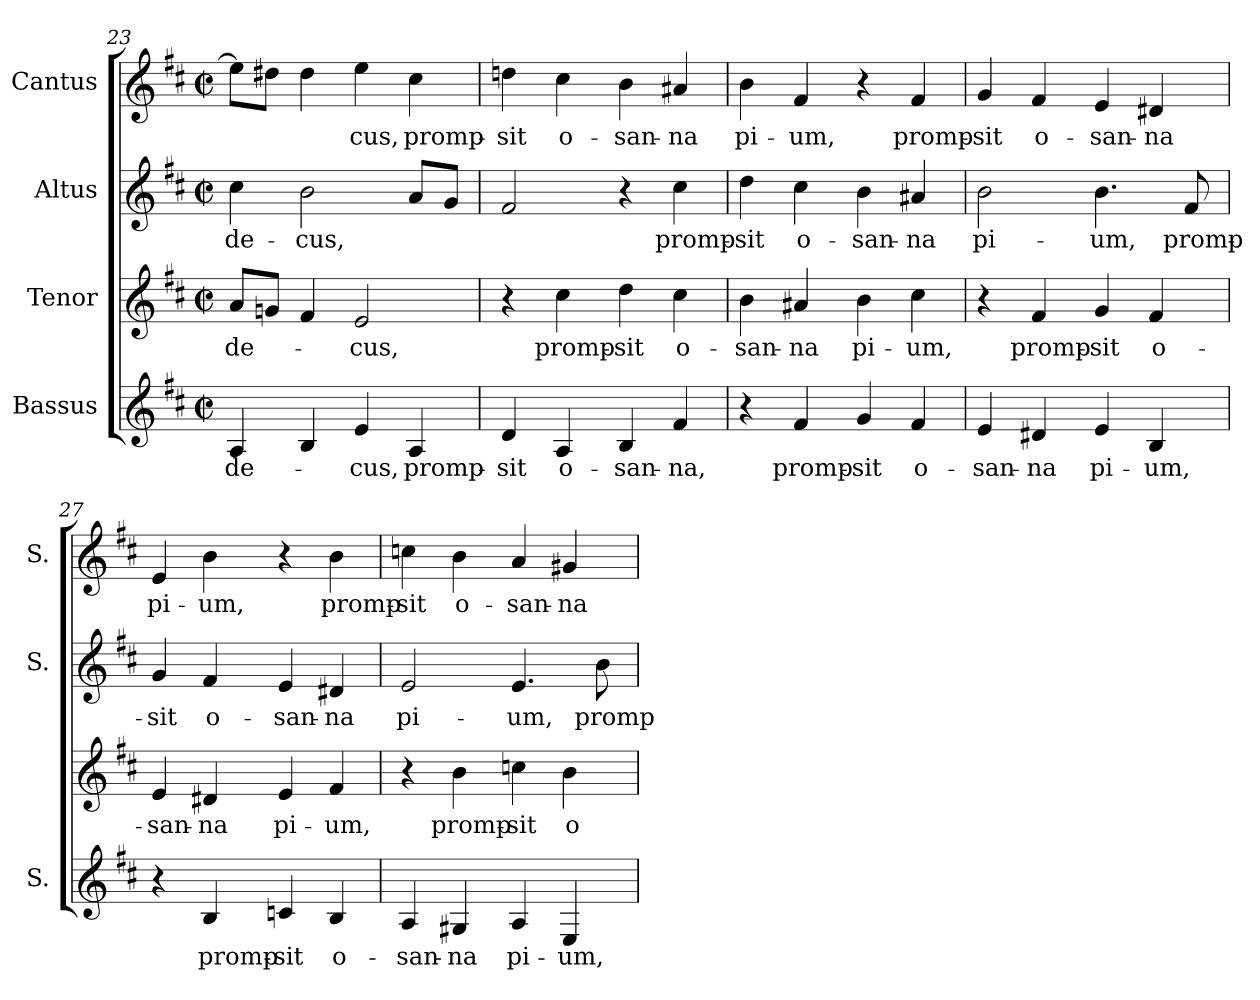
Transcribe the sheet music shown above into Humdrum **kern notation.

**kern	**text	**kern	**text	**kern	**text	**kern	**text
*part4	*part4	*part3	*part3	*part2	*part2	*part1	*part1
*staff4	*staff4	*staff3	*staff3	*staff2	*staff2	*staff1	*staff1
*I"Bassus	*	*I"Tenor	*	*I"Altus	*	*I"Cantus	*
*I'S.	*	*	*	*I'S.	*	*I'S.	*
*clefG2	*	*clefG2	*	*clefG2	*	*clefG2	*
*k[f#c#]	*	*k[f#c#]	*	*k[f#c#]	*	*k[f#c#]	*
*D:	*	*D:	*	*D:	*	*D:	*
*M2/2	*	*M2/2	*	*M2/2	*	*M2/2	*
*met(c|)	*	*met(c|)	*	*met(c|)	*	*met(c|)	*
=23	=23	=23	=23	=23	=23	=23	=23
!	!LO:LY:b:color=#000000	!	!	!	!	!	!
!	!	!	!LO:LY:b:color=#000000	!	!	!	!
!	!	!	!	!	!LO:LY:b:color=#000000	!	!
4Ai/	de-	8ai/L	de-	4cc#i\	de-	8eei\L]	.
.	.	8gni/J	.	.	.	8dd#Xi\J	.
!	!	!	!	!	!LO:LY:b:color=#000000	!	!
4Bi/	.	4f#i/	.	2bi\	-cus,	4dd#i\	.
!	!LO:LY:b:color=#000000	!	!	!	!	!	!
!	!	!	!LO:LY:b:color=#000000	!	!	!	!
!	!	!	!	!	!	!	!LO:LY:b:color=#000000
4ei/	-cus,	2ei/	-cus,	.	.	4eei\	-cus,
!	!LO:LY:b:color=#000000	!	!	!	!	!	!
!	!	!	!	!	!	!	!LO:LY:b:color=#000000
4Ai/	promp-	.	.	8ai/L	.	4cc#i\	promp-
.	.	.	.	8gi/J	.	.	.
!!LO:PB:g=z
=24	=24	=24	=24	=24	=24	=24	=24
!	!LO:LY:b:color=#000000	!	!	!	!	!	!
!	!	!	!	!	!	!	!LO:LY:b:color=#000000
4di/	-sit	4r	.	2f#i/	.	4ddni\	-sit
!	!LO:LY:b:color=#000000	!	!	!	!	!	!
!	!	!	!LO:LY:b:color=#000000	!	!	!	!
!	!	!	!	!	!	!	!LO:LY:b:color=#000000
4Ai/	o-	4cc#i\	promp-	.	.	4cc#i\	o-
!	!LO:LY:b:color=#000000	!	!	!	!	!	!
!	!	!	!LO:LY:b:color=#000000	!	!	!	!
!	!	!	!	!	!	!	!LO:LY:b:color=#000000
4Bi/	-san-	4ddi\	-sit	4r	.	4bi\	-san-
!	!LO:LY:b:color=#000000	!	!	!	!	!	!
!	!	!	!LO:LY:b:color=#000000	!	!	!	!
!	!	!	!	!	!LO:LY:b:color=#000000	!	!
!	!	!	!	!	!	!	!LO:LY:b:color=#000000
4f#i/	-na,	4cc#i\	o-	4cc#i\	promp-	4a#Xi/	-na
=25	=25	=25	=25	=25	=25	=25	=25
!	!	!	!LO:LY:b:color=#000000	!	!	!	!
!	!	!	!	!	!LO:LY:b:color=#000000	!	!
!	!	!	!	!	!	!	!LO:LY:b:color=#000000
4r	.	4bi\	-san-	4ddi\	-sit	4bi\	pi-
!	!LO:LY:b:color=#000000	!	!	!	!	!	!
!	!	!	!LO:LY:b:color=#000000	!	!	!	!
!	!	!	!	!	!LO:LY:b:color=#000000	!	!
!	!	!	!	!	!	!	!LO:LY:b:color=#000000
4f#i/	promp-	4a#Xi/	-na	4cc#i\	o-	4f#i/	-um,
!	!LO:LY:b:color=#000000	!	!	!	!	!	!
!	!	!	!LO:LY:b:color=#000000	!	!	!	!
!	!	!	!	!	!LO:LY:b:color=#000000	!	!
4gi/	-sit	4bi\	pi-	4bi\	-san-	4r	.
!	!LO:LY:b:color=#000000	!	!	!	!	!	!
!	!	!	!LO:LY:b:color=#000000	!	!	!	!
!	!	!	!	!	!LO:LY:b:color=#000000	!	!
!	!	!	!	!	!	!	!LO:LY:b:color=#000000
4f#i/	o-	4cc#i\	-um,	4a#Xi/	-na	4f#i/	promp-
=26	=26	=26	=26	=26	=26	=26	=26
!	!LO:LY:b:color=#000000	!	!	!	!	!	!
!	!	!	!	!	!LO:LY:b:color=#000000	!	!
!	!	!	!	!	!	!	!LO:LY:b:color=#000000
4ei/	-san-	4r	.	2bi\	pi-	4gi/	-sit
!	!LO:LY:b:color=#000000	!	!	!	!	!	!
!	!	!	!LO:LY:b:color=#000000	!	!	!	!
!	!	!	!	!	!	!	!LO:LY:b:color=#000000
4d#Xi/	-na	4f#i/	promp-	.	.	4f#i/	o-
!	!LO:LY:b:color=#000000	!	!	!	!	!	!
!	!	!	!LO:LY:b:color=#000000	!	!	!	!
!	!	!	!	!	!LO:LY:b:color=#000000	!	!
!	!	!	!	!	!	!	!LO:LY:b:color=#000000
4ei/	pi-	4gi/	-sit	4.bi\	-um,	4ei/	-san-
!	!LO:LY:b:color=#000000	!	!	!	!	!	!
!	!	!	!LO:LY:b:color=#000000	!	!	!	!
!	!	!	!	!	!	!	!LO:LY:b:color=#000000
4Bi/	-um,	4f#i/	o-	.	.	4d#Xi/	-na
!	!	!	!	!	!LO:LY:b:color=#000000	!	!
.	.	.	.	8f#i/	promp-	.	.
=27	=27	=27	=27	=27	=27	=27	=27
!	!	!	!LO:LY:b:color=#000000	!	!	!	!
!	!	!	!	!	!LO:LY:b:color=#000000	!	!
!	!	!	!	!	!	!	!LO:LY:b:color=#000000
4r	.	4ei/	-san-	4gi/	-sit	4ei/	pi-
!	!LO:LY:b:color=#000000	!	!	!	!	!	!
!	!	!	!LO:LY:b:color=#000000	!	!	!	!
!	!	!	!	!	!LO:LY:b:color=#000000	!	!
!	!	!	!	!	!	!	!LO:LY:b:color=#000000
4Bi/	promp-	4d#Xi/	-na	4f#i/	o-	4bi\	-um,
!	!LO:LY:b:color=#000000	!	!	!	!	!	!
!	!	!	!LO:LY:b:color=#000000	!	!	!	!
!	!	!	!	!	!LO:LY:b:color=#000000	!	!
4cni/	-sit	4ei/	pi-	4ei/	-san-	4r	.
!	!LO:LY:b:color=#000000	!	!	!	!	!	!
!	!	!	!LO:LY:b:color=#000000	!	!	!	!
!	!	!	!	!	!LO:LY:b:color=#000000	!	!
!	!	!	!	!	!	!	!LO:LY:b:color=#000000
4Bi/	o-	4f#i/	-um,	4d#Xi/	-na	4bi\	promp-
!!LO:LB:g=z
=28	=28	=28	=28	=28	=28	=28	=28
!	!LO:LY:b:color=#000000	!	!	!	!	!	!
!	!	!	!	!	!LO:LY:b:color=#000000	!	!
!	!	!	!	!	!	!	!LO:LY:b:color=#000000
4Ai/	-san-	4r	.	2ei/	pi-	4ccni\	-sit
!	!LO:LY:b:color=#000000	!	!	!	!	!	!
!	!	!	!LO:LY:b:color=#000000	!	!	!	!
!	!	!	!	!	!	!	!LO:LY:b:color=#000000
4G#Xi/	-na	4bi\	promp-	.	.	4bi\	o-
!	!LO:LY:b:color=#000000	!	!	!	!	!	!
!	!	!	!LO:LY:b:color=#000000	!	!	!	!
!	!	!	!	!	!LO:LY:b:color=#000000	!	!
!	!	!	!	!	!	!	!LO:LY:b:color=#000000
4Ai/	pi-	4ccni\	-sit	4.ei/	-um,	4ai/	-san-
!	!LO:LY:b:color=#000000	!	!	!	!	!	!
!	!	!	!LO:LY:b:color=#000000	!	!	!	!
!	!	!	!	!	!	!	!LO:LY:b:color=#000000
4Ei/	-um,	4bi\	o-	.	.	4g#Xi/	-na
!	!	!	!	!	!LO:LY:b:color=#000000	!	!
.	.	.	.	8bi\	promp-	.	.
=	=	=	=	=	=	=	=
*-	*-	*-	*-	*-	*-	*-	*-
